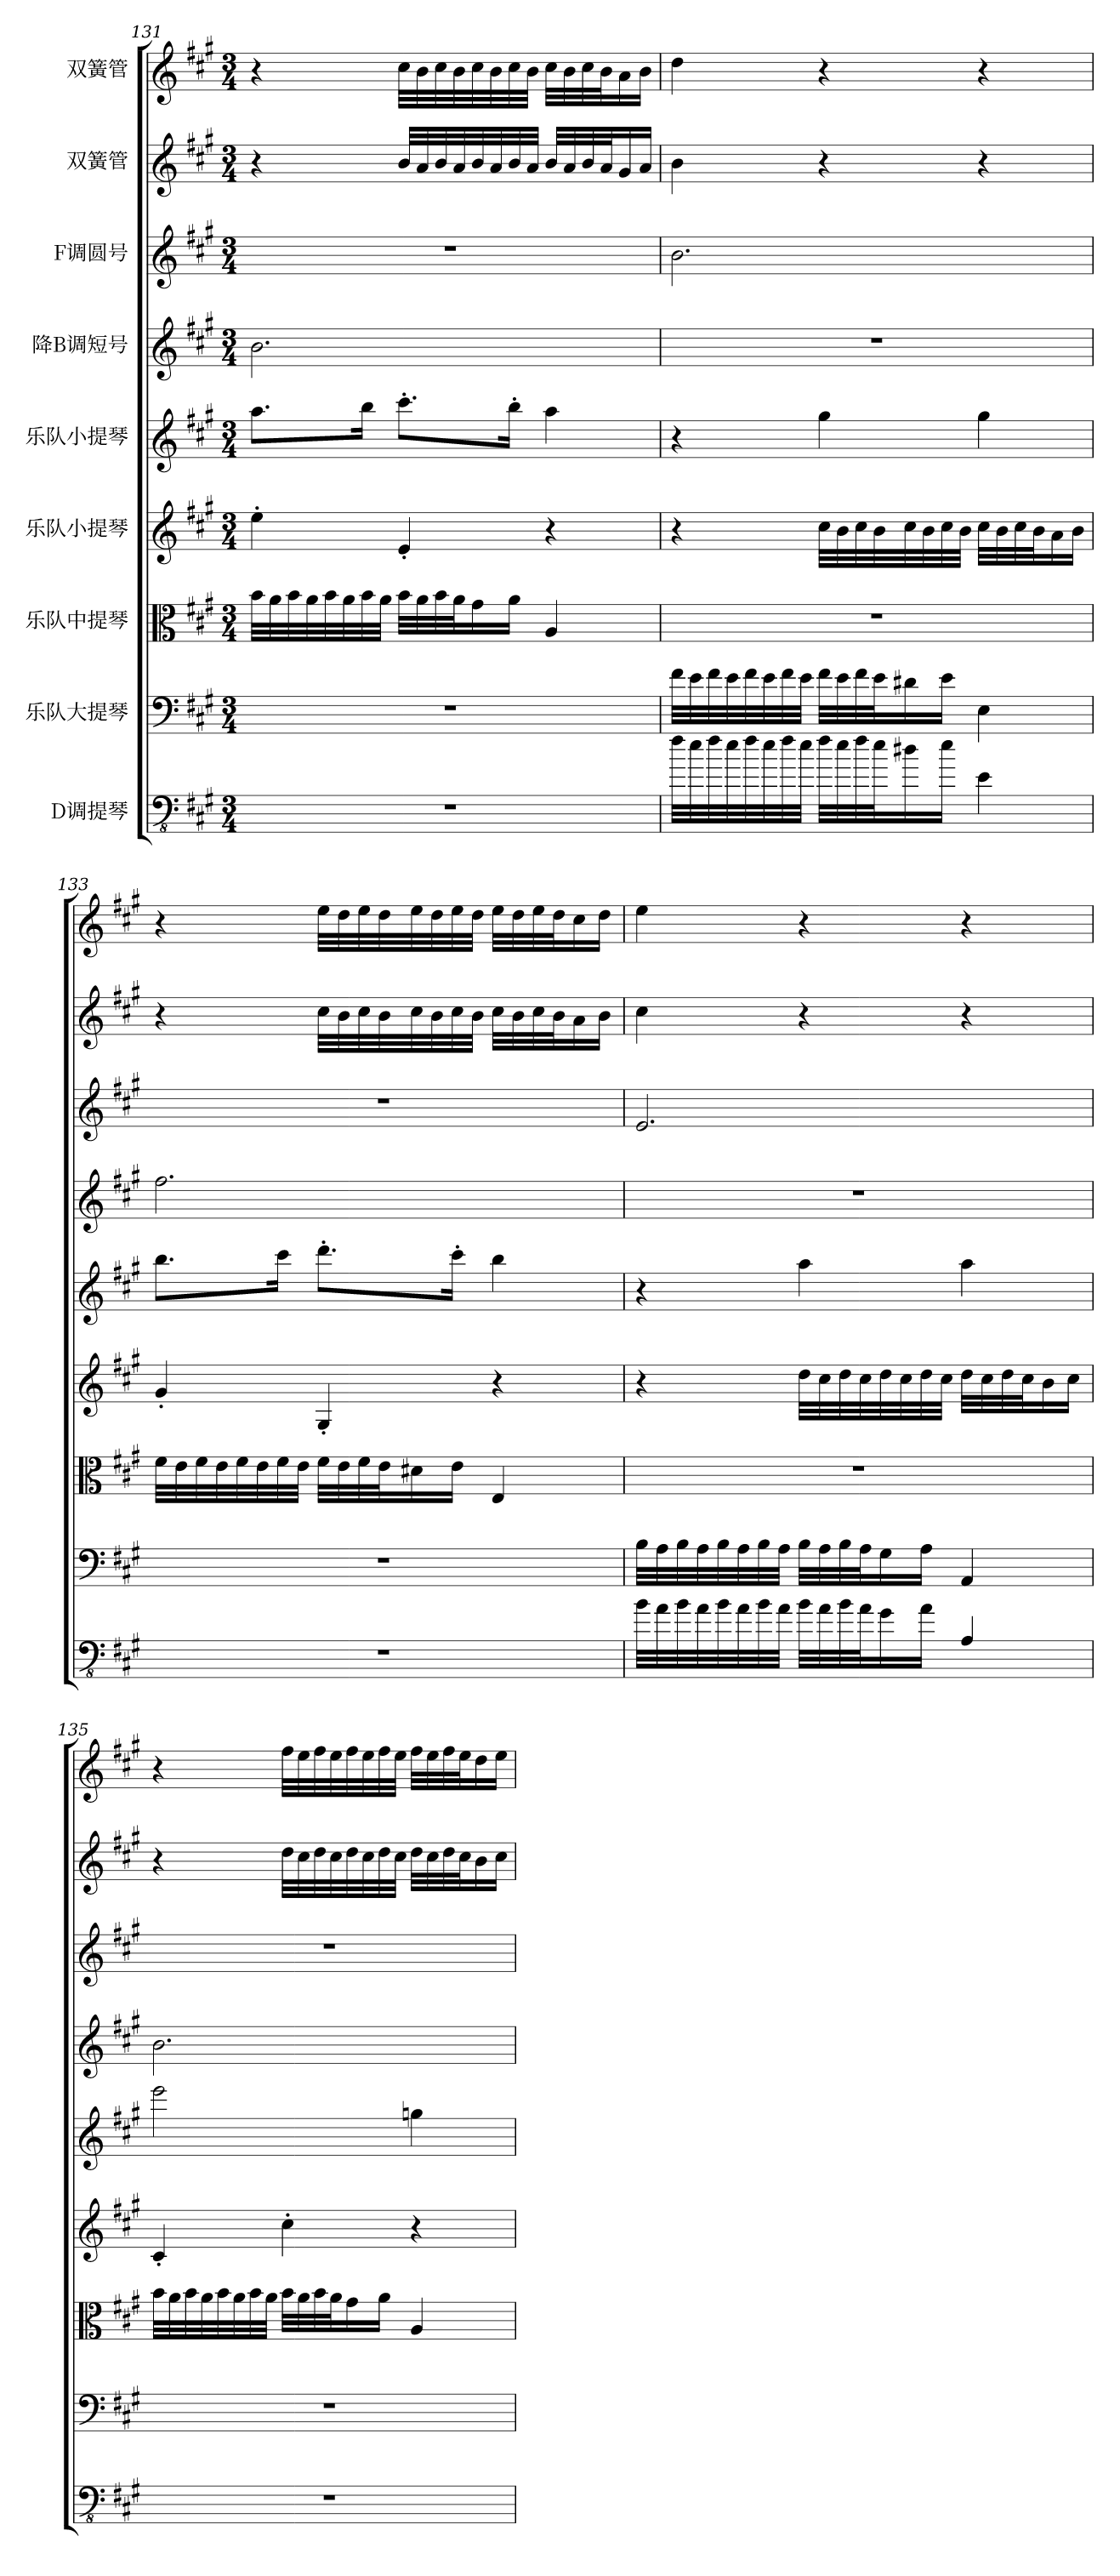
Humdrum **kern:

**kern	**kern	**kern	**kern	**kern	**kern	**kern	**kern	**kern
*part9	*part8	*part7	*part6	*part5	*part4	*part3	*part2	*part1
*staff9	*staff8	*staff7	*staff6	*staff5	*staff4	*staff3	*staff2	*staff1
*I"D调提琴	*I"乐队大提琴	*I"乐队中提琴	*I"乐队小提琴	*I"乐队小提琴	*I"降B调短号	*I"F调圆号	*I"双簧管	*I"双簧管
*clefFv4	*clefF4	*clefC3	*clefG2	*clefG2	*clefG2	*clefG2	*clefG2	*clefG2
*ITrd7c12	*	*	*	*	*ITrd1c2	*ITrd4c7	*	*
*k[f#c#g#]	*k[f#c#g#]	*k[f#c#g#]	*k[f#c#g#]	*k[f#c#g#]	*k[f#]	*k[f#c#]	*k[f#c#g#]	*k[f#c#g#]
*M3/4	*M3/4	*M3/4	*M3/4	*M3/4	*M3/4	*M3/4	*M3/4	*M3/4
=131	=131	=131	=131	=131	=131	=131	=131	=131
2.r	2.r	32b\LLL	4ee'\	8.aa\L	2.a\	2.r	4r	4r
.	.	32a\	.	.	.	.	.	.
.	.	32b\	.	.	.	.	.	.
.	.	32a\	.	.	.	.	.	.
.	.	32b\	.	.	.	.	.	.
.	.	32a\	.	.	.	.	.	.
.	.	32b\	.	16bb\Jk	.	.	.	.
.	.	32a\JJJ	.	.	.	.	.	.
.	.	32b\LLL	4e'/	8.ccc#'\L	.	.	32b/LLL	32cc#\LLL
.	.	32a\	.	.	.	.	32a/	32b\
.	.	32b\	.	.	.	.	32b/	32cc#\
.	.	32a\J	.	.	.	.	32a/	32b\
.	.	16g#\	.	.	.	.	32b/	32cc#\
.	.	.	.	.	.	.	32a/	32b\
.	.	16a\JJ	.	16bb'\Jk	.	.	32b/	32cc#\
.	.	.	.	.	.	.	32a/JJJ	32b\JJJ
.	.	4A/	4r	4aa\	.	.	32b/LLL	32cc#\LLL
.	.	.	.	.	.	.	32a/	32b\
.	.	.	.	.	.	.	32b/	32cc#\
.	.	.	.	.	.	.	32a/J	32b\J
.	.	.	.	.	.	.	16g#/	16a\
.	.	.	.	.	.	.	16a/JJ	16b\JJ
!!LO:PB:g=z
=132	=132	=132	=132	=132	=132	=132	=132	=132
32F#\LLL	32f#\LLL	2.r	4r	4r	2.r	2.e\	4b\	4dd\
32E\	32e\	.	.	.	.	.	.	.
32F#\	32f#\	.	.	.	.	.	.	.
32E\	32e\	.	.	.	.	.	.	.
32F#\	32f#\	.	.	.	.	.	.	.
32E\	32e\	.	.	.	.	.	.	.
32F#\	32f#\	.	.	.	.	.	.	.
32E\JJJ	32e\JJJ	.	.	.	.	.	.	.
32F#\LLL	32f#\LLL	.	32cc#\LLL	4gg#\	.	.	4r	4r
32E\	32e\	.	32b\	.	.	.	.	.
32F#\	32f#\	.	32cc#\	.	.	.	.	.
32E\J	32e\J	.	32b\	.	.	.	.	.
16D#X\	16d#X\	.	32cc#\	.	.	.	.	.
.	.	.	32b\	.	.	.	.	.
16E\JJ	16e\JJ	.	32cc#\	.	.	.	.	.
.	.	.	32b\JJJ	.	.	.	.	.
4EE\	4E\	.	32cc#\LLL	4gg#\	.	.	4r	4r
.	.	.	32b\	.	.	.	.	.
.	.	.	32cc#\	.	.	.	.	.
.	.	.	32b\J	.	.	.	.	.
.	.	.	16a\	.	.	.	.	.
.	.	.	16b\JJ	.	.	.	.	.
!!LO:PB:g=z
=133	=133	=133	=133	=133	=133	=133	=133	=133
2.r	2.r	32f#\LLL	4g#'/	8.bb\L	2.ee\	2.r	4r	4r
.	.	32e\	.	.	.	.	.	.
.	.	32f#\	.	.	.	.	.	.
.	.	32e\	.	.	.	.	.	.
.	.	32f#\	.	.	.	.	.	.
.	.	32e\	.	.	.	.	.	.
.	.	32f#\	.	16ccc#\Jk	.	.	.	.
.	.	32e\JJJ	.	.	.	.	.	.
.	.	32f#\LLL	4G#'/	8.ddd'\L	.	.	32cc#\LLL	32ee\LLL
.	.	32e\	.	.	.	.	32b\	32dd\
.	.	32f#\	.	.	.	.	32cc#\	32ee\
.	.	32e\J	.	.	.	.	32b\	32dd\
.	.	16d#X\	.	.	.	.	32cc#\	32ee\
.	.	.	.	.	.	.	32b\	32dd\
.	.	16e\JJ	.	16ccc#'\Jk	.	.	32cc#\	32ee\
.	.	.	.	.	.	.	32b\JJJ	32dd\JJJ
.	.	4E/	4r	4bb\	.	.	32cc#\LLL	32ee\LLL
.	.	.	.	.	.	.	32b\	32dd\
.	.	.	.	.	.	.	32cc#\	32ee\
.	.	.	.	.	.	.	32b\J	32dd\J
.	.	.	.	.	.	.	16a\	16cc#\
.	.	.	.	.	.	.	16b\JJ	16dd\JJ
!!LO:PB:g=z
=134	=134	=134	=134	=134	=134	=134	=134	=134
32BB\LLL	32B\LLL	2.r	4r	4r	2.r	2.A/	4cc#\	4ee\
32AA\	32A\	.	.	.	.	.	.	.
32BB\	32B\	.	.	.	.	.	.	.
32AA\	32A\	.	.	.	.	.	.	.
32BB\	32B\	.	.	.	.	.	.	.
32AA\	32A\	.	.	.	.	.	.	.
32BB\	32B\	.	.	.	.	.	.	.
32AA\JJJ	32A\JJJ	.	.	.	.	.	.	.
32BB\LLL	32B\LLL	.	32dd\LLL	4aa\	.	.	4r	4r
32AA\	32A\	.	32cc#\	.	.	.	.	.
32BB\	32B\	.	32dd\	.	.	.	.	.
32AA\J	32A\J	.	32cc#\	.	.	.	.	.
16GG#\	16G#\	.	32dd\	.	.	.	.	.
.	.	.	32cc#\	.	.	.	.	.
16AA\JJ	16A\JJ	.	32dd\	.	.	.	.	.
.	.	.	32cc#\JJJ	.	.	.	.	.
4AAA/	4AA/	.	32dd\LLL	4aa\	.	.	4r	4r
.	.	.	32cc#\	.	.	.	.	.
.	.	.	32dd\	.	.	.	.	.
.	.	.	32cc#\J	.	.	.	.	.
.	.	.	16b\	.	.	.	.	.
.	.	.	16cc#\JJ	.	.	.	.	.
=135	=135	=135	=135	=135	=135	=135	=135	=135
2.r	2.r	32b\LLL	4c#'/	2eee\	2.a\	2.r	4r	4r
.	.	32a\	.	.	.	.	.	.
.	.	32b\	.	.	.	.	.	.
.	.	32a\	.	.	.	.	.	.
.	.	32b\	.	.	.	.	.	.
.	.	32a\	.	.	.	.	.	.
.	.	32b\	.	.	.	.	.	.
.	.	32a\JJJ	.	.	.	.	.	.
.	.	32b\LLL	4cc#'\	.	.	.	32dd\LLL	32ff#\LLL
.	.	32a\	.	.	.	.	32cc#\	32ee\
.	.	32b\	.	.	.	.	32dd\	32ff#\
.	.	32a\J	.	.	.	.	32cc#\	32ee\
.	.	16g#\	.	.	.	.	32dd\	32ff#\
.	.	.	.	.	.	.	32cc#\	32ee\
.	.	16a\JJ	.	.	.	.	32dd\	32ff#\
.	.	.	.	.	.	.	32cc#\JJJ	32ee\JJJ
.	.	4A/	4r	4ggn\	.	.	32dd\LLL	32ff#\LLL
.	.	.	.	.	.	.	32cc#\	32ee\
.	.	.	.	.	.	.	32dd\	32ff#\
.	.	.	.	.	.	.	32cc#\J	32ee\J
.	.	.	.	.	.	.	16b\	16dd\
.	.	.	.	.	.	.	16cc#\JJ	16ee\JJ
=	=	=	=	=	=	=	=	=
*-	*-	*-	*-	*-	*-	*-	*-	*-
